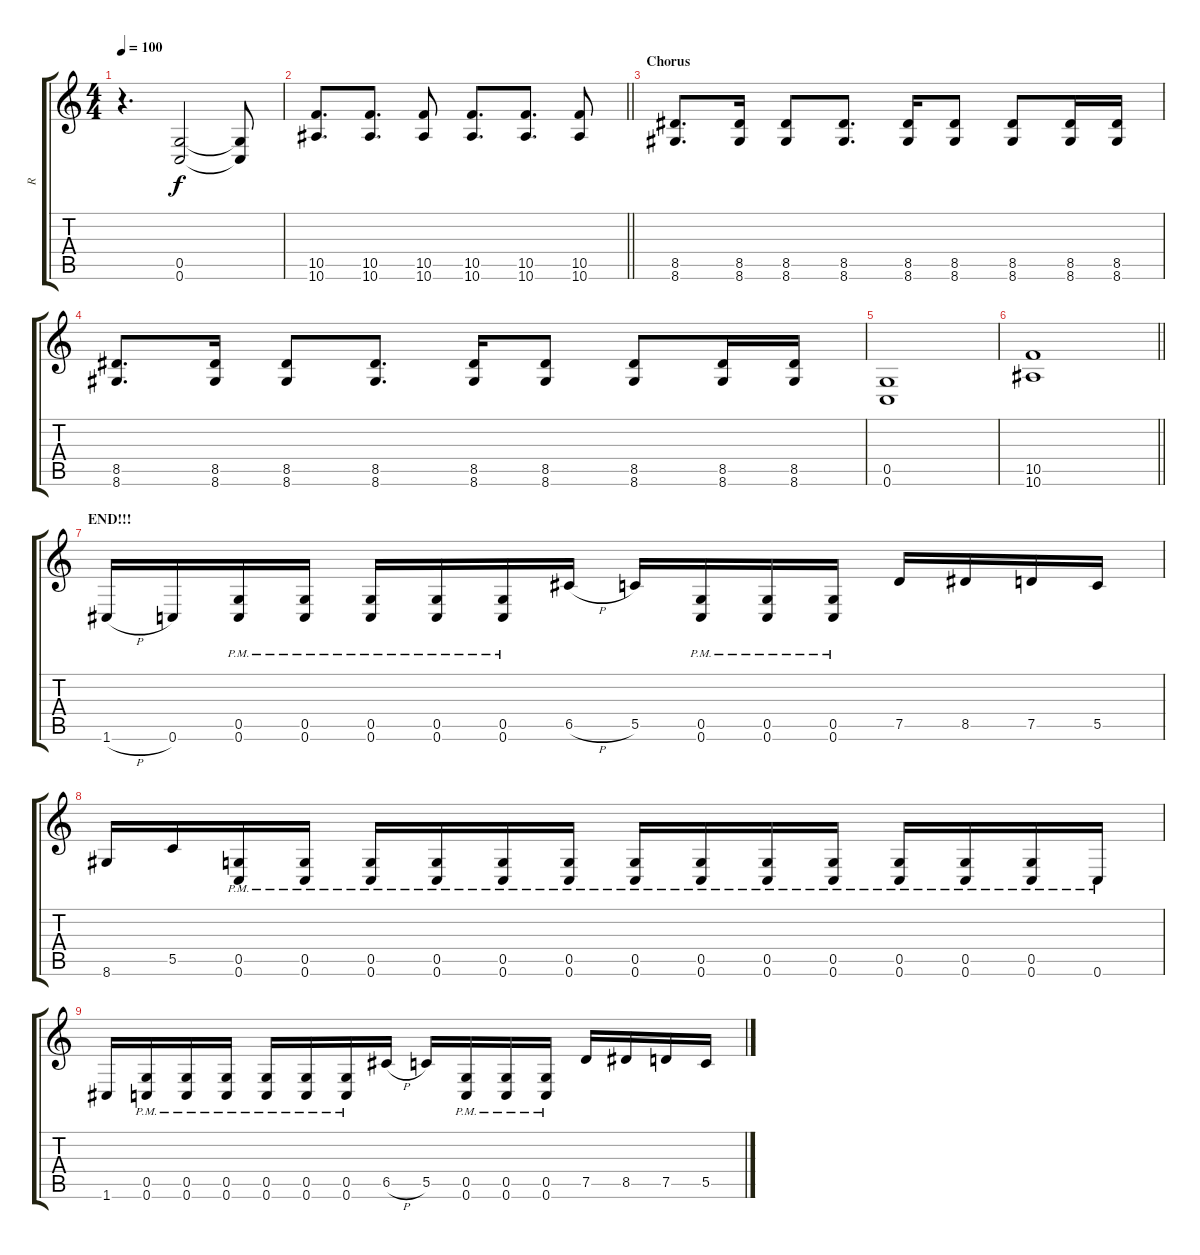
\track ("R" "R") {instrument distortionguitar}
\staff {score tabs}
\tuning (D4 A3 F3 C3 G2 C2) {hide}
\ts (4 4)
\tempo 100
\clef g2
\ks c
r.4{d dy f} (0.5 0.6).2 (0.5{t} 0.6{t}).8 |
\barLineRight lightlight
(10.5 10.6).8{d} (10.5 10.6).8{d} (10.5 10.6).8 (10.5 10.6).8{d} (10.5 10.6).8{d} (10.5 10.6).8 |
\section ("" "Chorus")
(8.5 8.6).8{d} (8.5 8.6).16 (8.5 8.6).8 (8.5 8.6).8{d} (8.5 8.6).16 (8.5 8.6).8 (8.5 8.6).8 (8.5 8.6).16 (8.5 8.6).16 |
(8.5 8.6).8{d} (8.5 8.6).16 (8.5 8.6).8 (8.5 8.6).8{d} (8.5 8.6).16 (8.5 8.6).8 (8.5 8.6).8 (8.5 8.6).16 (8.5 8.6).16 |
(0.5 0.6).1 |
\barLineRight lightlight
(10.5 10.6).1 |
\section ("" "END!!!")
1.6{h}.16 0.6.16 (0.5{pm} 0.6{pm}).16 (0.5{pm} 0.6{pm}).16 (0.5{pm} 0.6{pm}).16 (0.5{pm} 0.6{pm}).16 (0.5{pm} 0.6{pm}).16 6.5{h}.16 5.5.16 (0.5{pm} 0.6{pm}).16 (0.5{pm} 0.6{pm}).16 (0.5{pm} 0.6{pm}).16 7.5.16 8.5.16 7.5.16 5.5.16 |
8.6.16 5.5.16 (0.5{pm} 0.6{pm}).16 (0.5{pm} 0.6{pm}).16 (0.5{pm} 0.6{pm}).16 (0.5{pm} 0.6{pm}).16 (0.5{pm} 0.6{pm}).16 (0.5{pm} 0.6{pm}).16 (0.5{pm} 0.6{pm}).16 (0.5{pm} 0.6{pm}).16 (0.5{pm} 0.6{pm}).16 (0.5{pm} 0.6{pm}).16 (0.5{pm} 0.6{pm}).16 (0.5{pm} 0.6{pm}).16 (0.5{pm} 0.6{pm}).16 0.6{pm}.16 |
1.6.16 (0.5{pm} 0.6{pm}).16 (0.5{pm} 0.6{pm}).16 (0.5{pm} 0.6{pm}).16 (0.5{pm} 0.6{pm}).16 (0.5{pm} 0.6{pm}).16 (0.5{pm} 0.6{pm}).16 6.5{h}.16 5.5.16 (0.5{pm} 0.6{pm}).16 (0.5{pm} 0.6{pm}).16 (0.5{pm} 0.6{pm}).16 7.5.16 8.5.16 7.5.16 5.5.16
